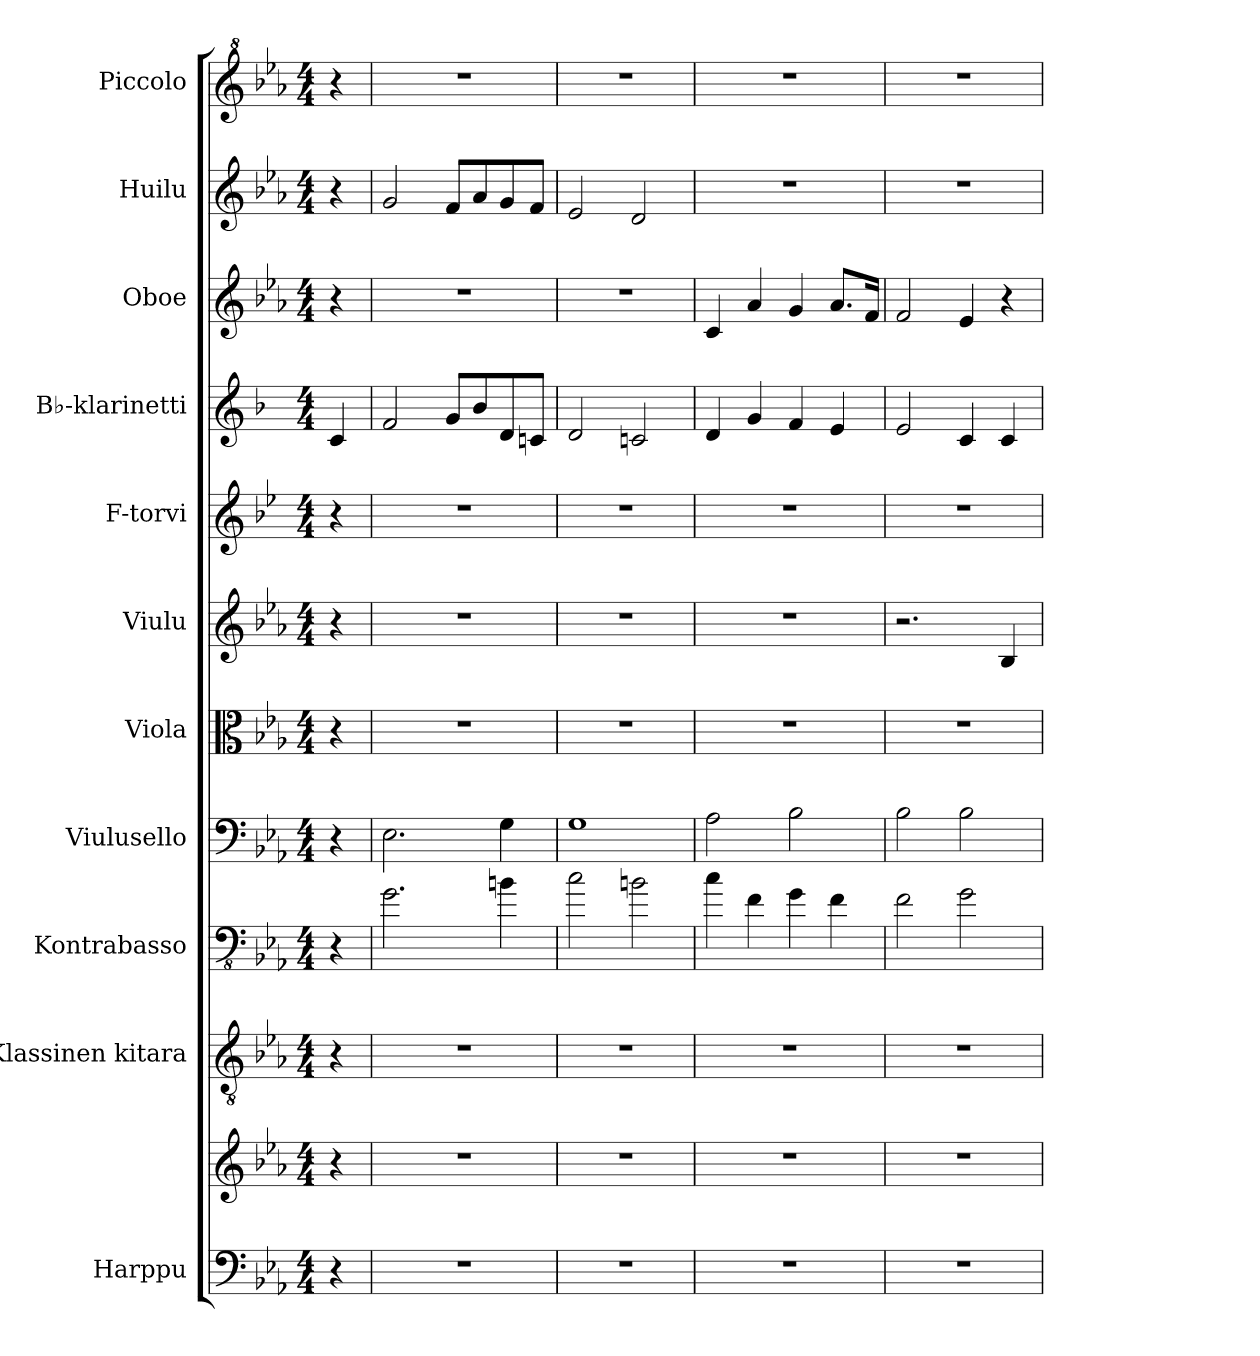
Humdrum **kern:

**kern	**kern	**kern	**kern	**kern	**kern	**kern	**kern	**kern	**kern	**kern	**kern
*part11	*part11	*part10	*part9	*part8	*part7	*part6	*part5	*part4	*part3	*part2	*part1
*staff12	*staff11	*staff10	*staff9	*staff8	*staff7	*staff6	*staff5	*staff4	*staff3	*staff2	*staff1
*I"Harppu	*	*I"Klassinen kitara	*I"Kontrabasso	*I"Viulusello	*I"Viola	*I"Viulu	*I"F-torvi	*I"B♭-klarinetti	*I"Oboe	*I"Huilu	*I"Piccolo
*I'Hrp.	*	*	*	*	*I'Vla.	*	*	*	*I'Ob.	*	*I'Picc.
*clefF4	*clefG2	*clefGv2	*clefFv4	*clefF4	*clefC3	*clefG2	*clefG2	*clefG2	*clefG2	*clefG2	*clefG^2
*	*	*	*ITrd7c12	*	*	*	*ITrd4c7	*ITrd1c2	*	*	*ITrd-7c-12
*k[b-e-a-]	*k[b-e-a-]	*k[b-e-a-]	*k[b-e-a-]	*k[b-e-a-]	*k[b-e-a-]	*k[b-e-a-]	*k[b-e-a-]	*k[b-e-a-]	*k[b-e-a-]	*k[b-e-a-]	*k[b-e-a-]
*M4/4	*M4/4	*M4/4	*M4/4	*M4/4	*M4/4	*M4/4	*M4/4	*M4/4	*M4/4	*M4/4	*M4/4
*MM50	*MM50	*MM50	*MM50	*MM50	*MM50	*MM50	*MM50	*MM50	*MM50	*MM50	*MM50
=	=	=	=	=	=	=	=	=	=	=	=
4r	4r	4r	4r	4r	4r	4r	4r	4B-/	4r	4r	4r
=1	=1	=1	=1	=1	=1	=1	=1	=1	=1	=1	=1
1r	1r	1r	2.GG\	2.E-\	1r	1r	1r	2e-/	1r	2g/	1r
.	.	.	.	.	.	.	.	8f/L	.	8f/L	.
.	.	.	.	.	.	.	.	8a-/	.	8a-/	.
.	.	.	4BBn\	4G\	.	.	.	8c/	.	8g/	.
.	.	.	.	.	.	.	.	8B-X/J	.	8f/J	.
=2	=2	=2	=2	=2	=2	=2	=2	=2	=2	=2	=2
1r	1r	1r	2C\	1G	1r	1r	1r	2c/	1r	2e-/	1r
.	.	.	2BBn\	.	.	.	.	2B-X/	.	2d/	.
=3	=3	=3	=3	=3	=3	=3	=3	=3	=3	=3	=3
1r	1r	1r	4C\	2A-\	1r	1r	1r	4c/	4c/	1r	1r
.	.	.	4FF\	.	.	.	.	4f/	4a-/	.	.
.	.	.	4GG\	2B-\	.	.	.	4e-/	4g/	.	.
.	.	.	4FF\	.	.	.	.	4d/	8.a-/L	.	.
.	.	.	.	.	.	.	.	.	16f/Jk	.	.
=4	=4	=4	=4	=4	=4	=4	=4	=4	=4	=4	=4
1r	1r	1r	2FF\	2B-\	1r	2.r	1r	2d/	2f/	1r	1r
.	.	.	2GG\	2B-\	.	.	.	4B-/	4e-/	.	.
.	.	.	.	.	.	4B-/	.	4B-/	4r	.	.
=	=	=	=	=	=	=	=	=	=	=	=
*-	*-	*-	*-	*-	*-	*-	*-	*-	*-	*-	*-
